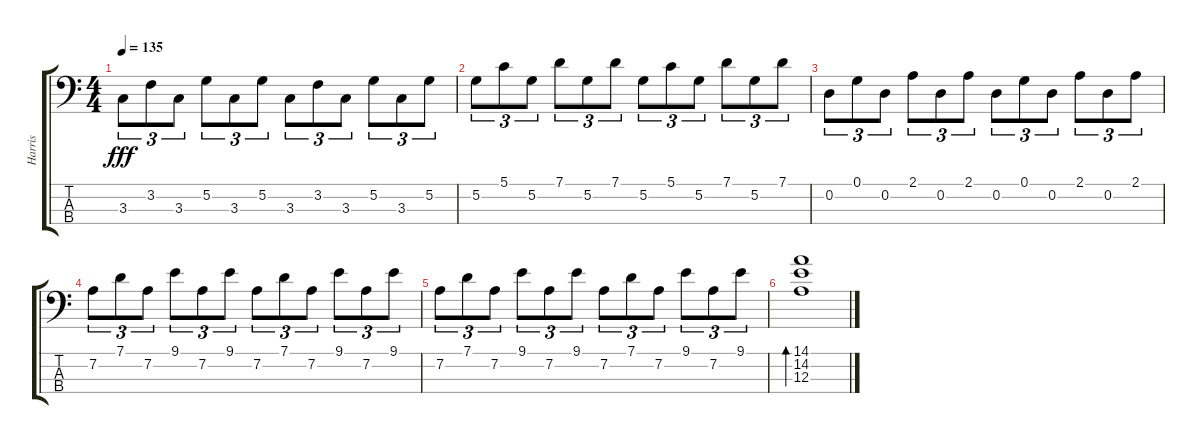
\track ("Harris" "Harris") {instrument electricbasspick}
\staff {score tabs}
\tuning (G2 D2 A1 E1) {hide}
\ts (4 4)
\tempo 135
\clef f4
\ks c
3.3.8{tu (3 2) dy fff} 3.2.8{tu (3 2)} 3.3.8{tu (3 2)} 5.2.8{tu (3 2)} 3.3.8{tu (3 2)} 5.2.8{tu (3 2)} 3.3.8{tu (3 2)} 3.2.8{tu (3 2)} 3.3.8{tu (3 2)} 5.2.8{tu (3 2)} 3.3.8{tu (3 2)} 5.2.8{tu (3 2)} |
5.2.8{tu (3 2)} 5.1.8{tu (3 2)} 5.2.8{tu (3 2)} 7.1.8{tu (3 2)} 5.2.8{tu (3 2)} 7.1.8{tu (3 2)} 5.2.8{tu (3 2)} 5.1.8{tu (3 2)} 5.2.8{tu (3 2)} 7.1.8{tu (3 2)} 5.2.8{tu (3 2)} 7.1.8{tu (3 2)} |
0.2.8{tu (3 2)} 0.1.8{tu (3 2)} 0.2.8{tu (3 2)} 2.1.8{tu (3 2)} 0.2.8{tu (3 2)} 2.1.8{tu (3 2)} 0.2.8{tu (3 2)} 0.1.8{tu (3 2)} 0.2.8{tu (3 2)} 2.1.8{tu (3 2)} 0.2.8{tu (3 2)} 2.1.8{tu (3 2)} |
7.2.8{tu (3 2)} 7.1.8{tu (3 2)} 7.2.8{tu (3 2)} 9.1.8{tu (3 2)} 7.2.8{tu (3 2)} 9.1.8{tu (3 2)} 7.2.8{tu (3 2)} 7.1.8{tu (3 2)} 7.2.8{tu (3 2)} 9.1.8{tu (3 2)} 7.2.8{tu (3 2)} 9.1.8{tu (3 2)} |
7.2.8{tu (3 2)} 7.1.8{tu (3 2)} 7.2.8{tu (3 2)} 9.1.8{tu (3 2)} 7.2.8{tu (3 2)} 9.1.8{tu (3 2)} 7.2.8{tu (3 2)} 7.1.8{tu (3 2)} 7.2.8{tu (3 2)} 9.1.8{tu (3 2)} 7.2.8{tu (3 2)} 9.1.8{tu (3 2)} |
(14.1 14.2 12.3).1{bd 480}
